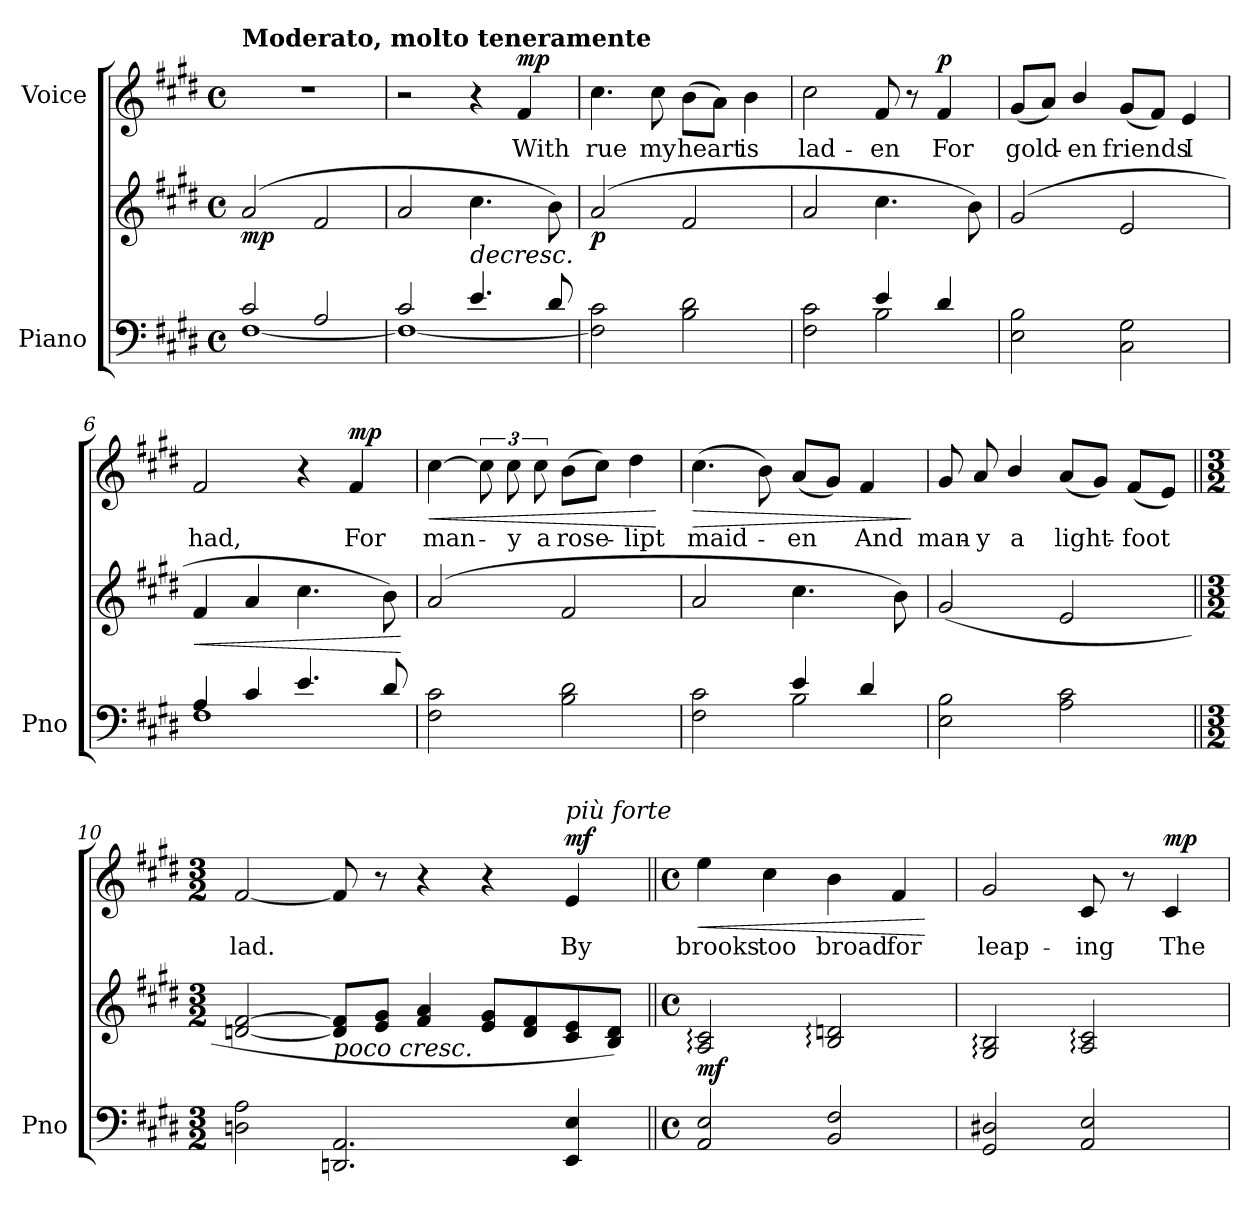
**kern	**kern	**dynam	**kern	**text	**dynam
*part2	*part2	*part2	*part1	*part1	*part1
*staff3	*staff2	*staff2/3	*staff1	*staff1	*staff1
*I"Piano	*	*	*I"Voice	*	*
*I'Pno	*	*	*	*	*
*clefF4	*clefG2	*	*clefG2	*	*
*k[f#c#g#d#]	*k[f#c#g#d#]	*	*k[f#c#g#d#]	*	*
*M4/4	*M4/4	*	*M4/4	*	*
*met(c)	*met(c)	*	*met(c)	*	*
=1	=1	=1	=1	=1	=1
*^	*	*	*	*	*
!	!	!	!	!LO:TX:a:B:t=Moderato, molto teneramente	!	!
!	!	!	!LO:DY:b	!	!	!
2c#/	[1F#	(>2a/	mp	1r	.	.
2A/	.	2f#/	.	.	.	.
=2	=2	=2	=2	=2	=2	=2
2c#/	1F#_	2a/	.	2r	.	.
!	!	!	!LO:HP:b	!	!	!
4.e/	.	4.cc#\	>	4r	.	.
!	!	!	!	!	!LO:LY:b	!LO:DY:a
.	.	.	.	4f#/	With	mp
8d#i/	.	8b\)	.	.	.	.
*v	*v	*	*	*	*	*
=3	=3	=3	=3	=3	=3
!	!	!LO:DY:b	!	!LO:LY:b	!
2F#\] 2c#\	(>2a/	p	4.cc#\	rue	.
!	!	!	!	!LO:LY:b	!
.	.	.	8cc#\	my	.
!	!	!	!	!LO:LY:b	!
2B\ 2d#\	2f#/	.	(>8b\L	heart	.
.	.	.	8a\J)	.	.
!	!	!	!	!LO:LY:b	!
.	.	.	4b\	is	.
!!LO:LB:g=z
=4	=4	=4	=4	=4	=4
*^	*	*	*	*	*
!	!	!	!	!	!LO:LY:b	!
2F#\ 2c#\	2ryy	2a/	.	2cc#\	lad-	.
!	!	!	!	!	!LO:LY:b	!
4e/	2B\	4.cc#\	.	8f#/	-en	.
.	.	.	.	8r	.	.
!	!	!	!	!	!LO:LY:b	!LO:DY:a
4d#/	.	.	.	4f#/	For	p
.	.	8b\)	.	.	.	.
*v	*v	*	*	*	*	*
=5	=5	=5	=5	=5	=5
!	!	!	!	!LO:LY:b	!
2E\ 2B\	(>2g#/	.	(<8g#/L	gold-	.
.	.	.	8a/J)	.	.
!	!	!	!	!LO:LY:b	!
.	.	.	4b/	-en	.
!	!	!	!	!LO:LY:b	!
2C#\ 2G#\	2e/	.	(<8g#/L	friends	.
.	.	.	8f#/J)	.	.
!	!	!	!	!LO:LY:b	!
.	.	.	4e/	I	.
=6	=6	=6	=6	=6	=6
*^	*	*	*	*	*
!	!	!	!LO:HP:b	!	!LO:LY:b	!
4A/	1F#	4f#/	<	2f#/	had,	.
4c#/	.	4a/	.	.	.	.
4.e/	.	4.cc#\	]	4r	.	.
!	!	!	!	!	!LO:LY:b	!LO:DY:a
.	.	.	.	4f#/	For	mp
8d#/	.	8b\)	.	.	.	.
*v	*v	*	*	*	*	*
.	.	[	.	.	.
!!LO:LB:g=z
=7	=7	=7	=7	=7	=7
!	!	!	!	!LO:LY:b	!LO:HP:b
2F#\ 2c#\	(>2a/	.	[4cc#\	man-	<
.	.	.	12cc#\]	.	.
!	!	!	!	!LO:LY:b	!
.	.	.	12cc#\	-y	.
!	!	!	!	!LO:LY:b	!
.	.	.	12cc#\	a	.
!	!	!	!	!LO:LY:b	!
2B\ 2d#\	2f#/	.	(>8b\L	rose-	.
.	.	.	8cc#\J)	.	.
!	!	!	!	!LO:LY:b	!
.	.	.	4dd#\	-lipt	.
.	.	.	.	.	[
=8	=8	=8	=8	=8	=8
*^	*	*	*	*	*
!	!	!	!	!	!LO:LY:b	!LO:HP:b
2F#\ 2c#\	2ryy	2a/	.	(>4.cc#\	maid-	>
.	.	.	.	8b\)	.	.
!	!	!	!	!	!LO:LY:b	!
4e/	2B\	4.cc#\	.	(<8a/L	-en	.
.	.	.	.	8g#/J)	.	.
!	!	!	!	!	!LO:LY:b	!
4d#/	.	.	.	4f#/	And	.
.	.	8b\)	.	.	.	.
*v	*v	*	*	*	*	*
.	.	.	.	.	]
=9	=9	=9	=9	=9	=9
!	!	!	!	!LO:LY:b	!
2E\ 2B\	(>2g#/	.	8g#/	man-	.
!	!	!	!	!LO:LY:b	!
.	.	.	8a/	-y	.
!	!	!	!	!LO:LY:b	!
.	.	.	4b/	a	.
!	!	!	!	!LO:LY:b	!
2A\ 2c#\	2e/	.	(<8a/L	light-	.
.	.	.	8g#/J)	.	.
!	!	!	!	!LO:LY:b	!
.	.	.	(<8f#/L	-foot	.
.	.	.	8e/J)	.	.
!!LO:PB:g=z
=10||	=10||	=10||	=10||	=10||	=10||
*M3/2	*M3/2	*	*M3/2	*	*
!	!	!	!	!LO:LY:b	!
2Dn\ 2A\	[2dn/ [2f#/	.	[2f#/	lad.	.
!	!LO:TX:b:i:t=poco cresc.	!	!	!	!
2.DDn/ 2.AA/	8d/] 8f#/]L	.	8f#/]	.	.
.	8e/ 8g#/J	.	8r	.	.
.	4f#/ 4a/	.	4r	.	.
.	8e/ 8g#/L	.	4r	.	.
.	8d/ 8f#/	.	.	.	.
!	!	!	!LO:TX:a:i:t=più forte	!	!
!	!	!	!	!LO:LY:b	!LO:DY:a
4EE/ 4E/	8c#/ 8e/	.	4e/	By	mf
.	8B/ 8d/J)	.	.	.	.
=11||	=11||	=11||	=11||	=11||	=11||
*M4/4	*M4/4	*	*M4/4	*	*
*met(c)	*met(c)	*	*met(c)	*	*
!	!	!LO:DY:b	!	!LO:LY:b	!LO:HP:b
2AA/ 2E/	2A/: 2c#/:	mf	4ee\	brooks	<
!	!	!	!	!LO:LY:b	!
.	.	.	4cc#\	too	.
!	!	!	!	!LO:LY:b	!
2BB/ 2F#/	2B/: 2dn/:	.	4b\	broad	.
!	!	!	!	!LO:LY:b	!
.	.	.	4f#/	for	.
.	.	.	.	.	[
=12	=12	=12	=12	=12	=12
!	!	!	!	!LO:LY:b	!
2GG#/ 2D#X/	2G#/: 2B/:	.	2g#/	leap-	.
!	!	!	!	!LO:LY:b	!
2AA/ 2E/	2A/: 2c#/:	.	8c#/	-ing	.
.	.	.	8r	.	.
!	!	!	!	!LO:LY:b	!LO:DY:a
.	.	.	4c#/	The	mp
=	=	=	=	=	=
*-	*-	*-	*-	*-	*-
